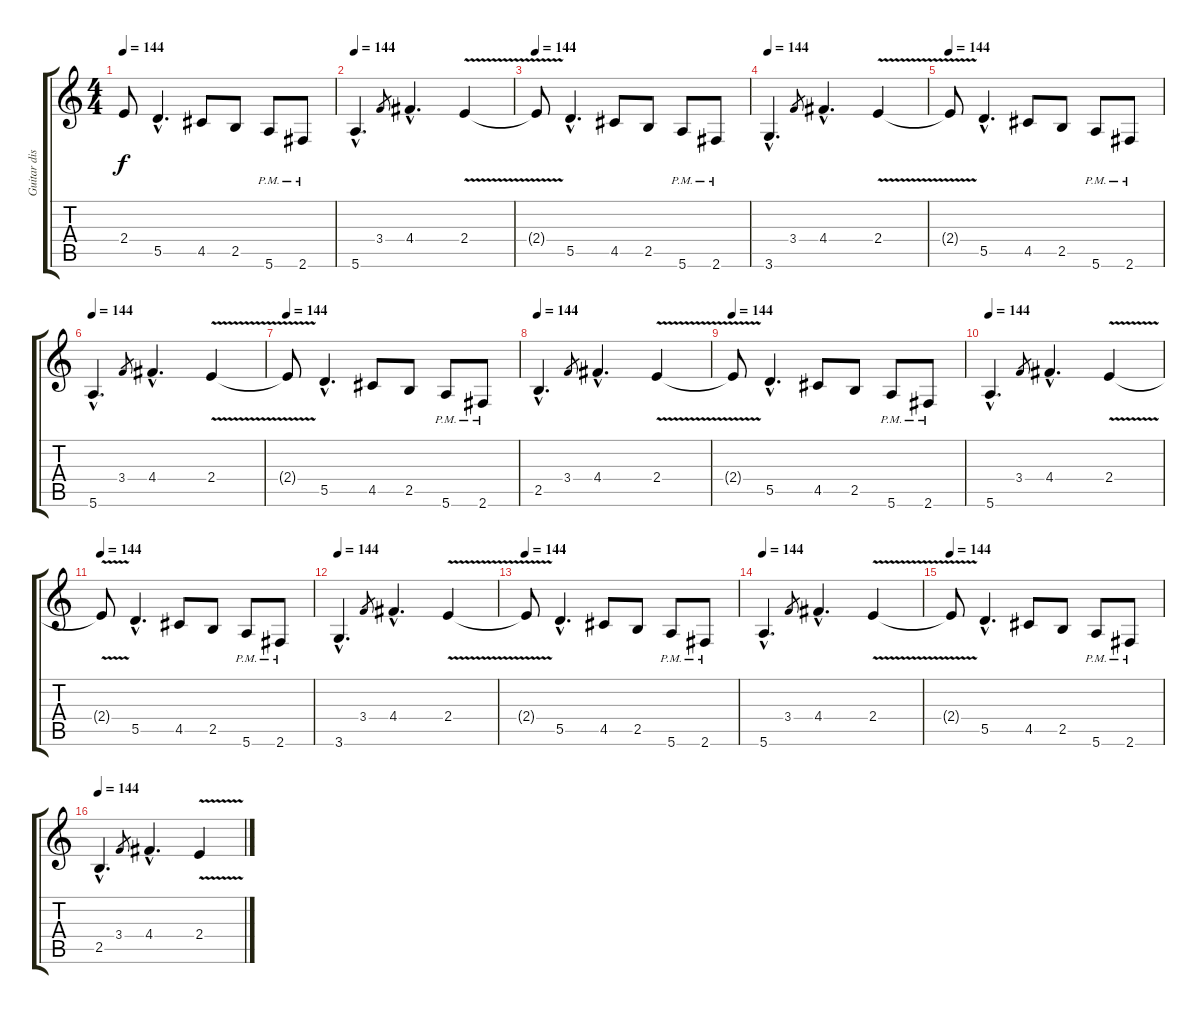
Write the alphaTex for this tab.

\track ("Guitar distortion 4" "Guitar dis") {instrument distortionguitar}
\staff {score tabs}
\tuning (E4 B3 G3 D3 A2 E2) {hide}
\ts (4 4)
\tempo 144
\clef g2
\ks c
2.4{t}.8{dy f} 5.5{hac}.4{d} 4.5.8 2.5.8 5.6{pm}.8 2.6{pm}.8 |
\tempo 144
5.6{hac}.4{d} 3.4.8{gr} 4.4{hac}.4{d} 2.4{v}.4 |
\tempo 144
2.4{t}.8 5.5{hac}.4{d} 4.5.8 2.5.8 5.6{pm}.8 2.6{pm}.8 |
\tempo 144
3.6{hac}.4{d} 3.4.8{gr} 4.4{hac}.4{d} 2.4{v}.4 |
\tempo 144
2.4{t}.8 5.5{hac}.4{d} 4.5.8 2.5.8 5.6{pm}.8 2.6{pm}.8 |
\tempo 144
5.6{hac}.4{d} 3.4.8{gr} 4.4{hac}.4{d} 2.4{v}.4 |
\tempo 144
2.4{t}.8 5.5{hac}.4{d} 4.5.8 2.5.8 5.6{pm}.8 2.6{pm}.8 |
\tempo 144
2.5{hac}.4{d} 3.4.8{gr} 4.4{hac}.4{d} 2.4{v}.4 |
\tempo 144
2.4{t}.8 5.5{hac}.4{d} 4.5.8 2.5.8 5.6{pm}.8 2.6{pm}.8 |
\tempo 144
5.6{hac}.4{d} 3.4.8{gr} 4.4{hac}.4{d} 2.4{v}.4 |
\tempo 144
2.4{t}.8 5.5{hac}.4{d} 4.5.8 2.5.8 5.6{pm}.8 2.6{pm}.8 |
\tempo 144
3.6{hac}.4{d} 3.4.8{gr} 4.4{hac}.4{d} 2.4{v}.4 |
\tempo 144
2.4{t}.8 5.5{hac}.4{d} 4.5.8 2.5.8 5.6{pm}.8 2.6{pm}.8 |
\tempo 144
5.6{hac}.4{d} 3.4.8{gr} 4.4{hac}.4{d} 2.4{v}.4 |
\tempo 144
2.4{t}.8 5.5{hac}.4{d} 4.5.8 2.5.8 5.6{pm}.8 2.6{pm}.8 |
\tempo 144
2.5{hac}.4{d} 3.4.8{gr} 4.4{hac}.4{d} 2.4{v}.4
